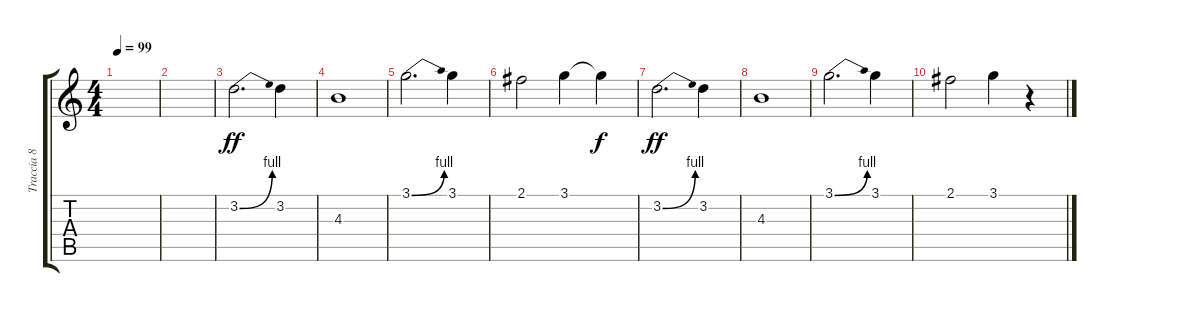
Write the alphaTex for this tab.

\track ("Traccia 8" "Traccia 8") {instrument electricguitarjazz}
\staff {score tabs}
\tuning (E4 B3 G3 D3 A2 E2) {hide}
\ts (4 4)
\tempo 99
\clef g2
\ks c
|
|
3.2{be (bend 0 0 60 4)}.2{d dy ff} 3.2.4 |
4.3.1 |
3.1{be (bend 0 0 60 4)}.2{d} 3.1.4 |
2.1.2 3.1.4 3.1{t}.4{dy f} |
3.2{be (bend 0 0 60 4)}.2{d dy ff} 3.2.4 |
4.3.1 |
3.1{be (bend 0 0 60 4)}.2{d} 3.1.4 |
2.1.2 3.1.4 r.4
